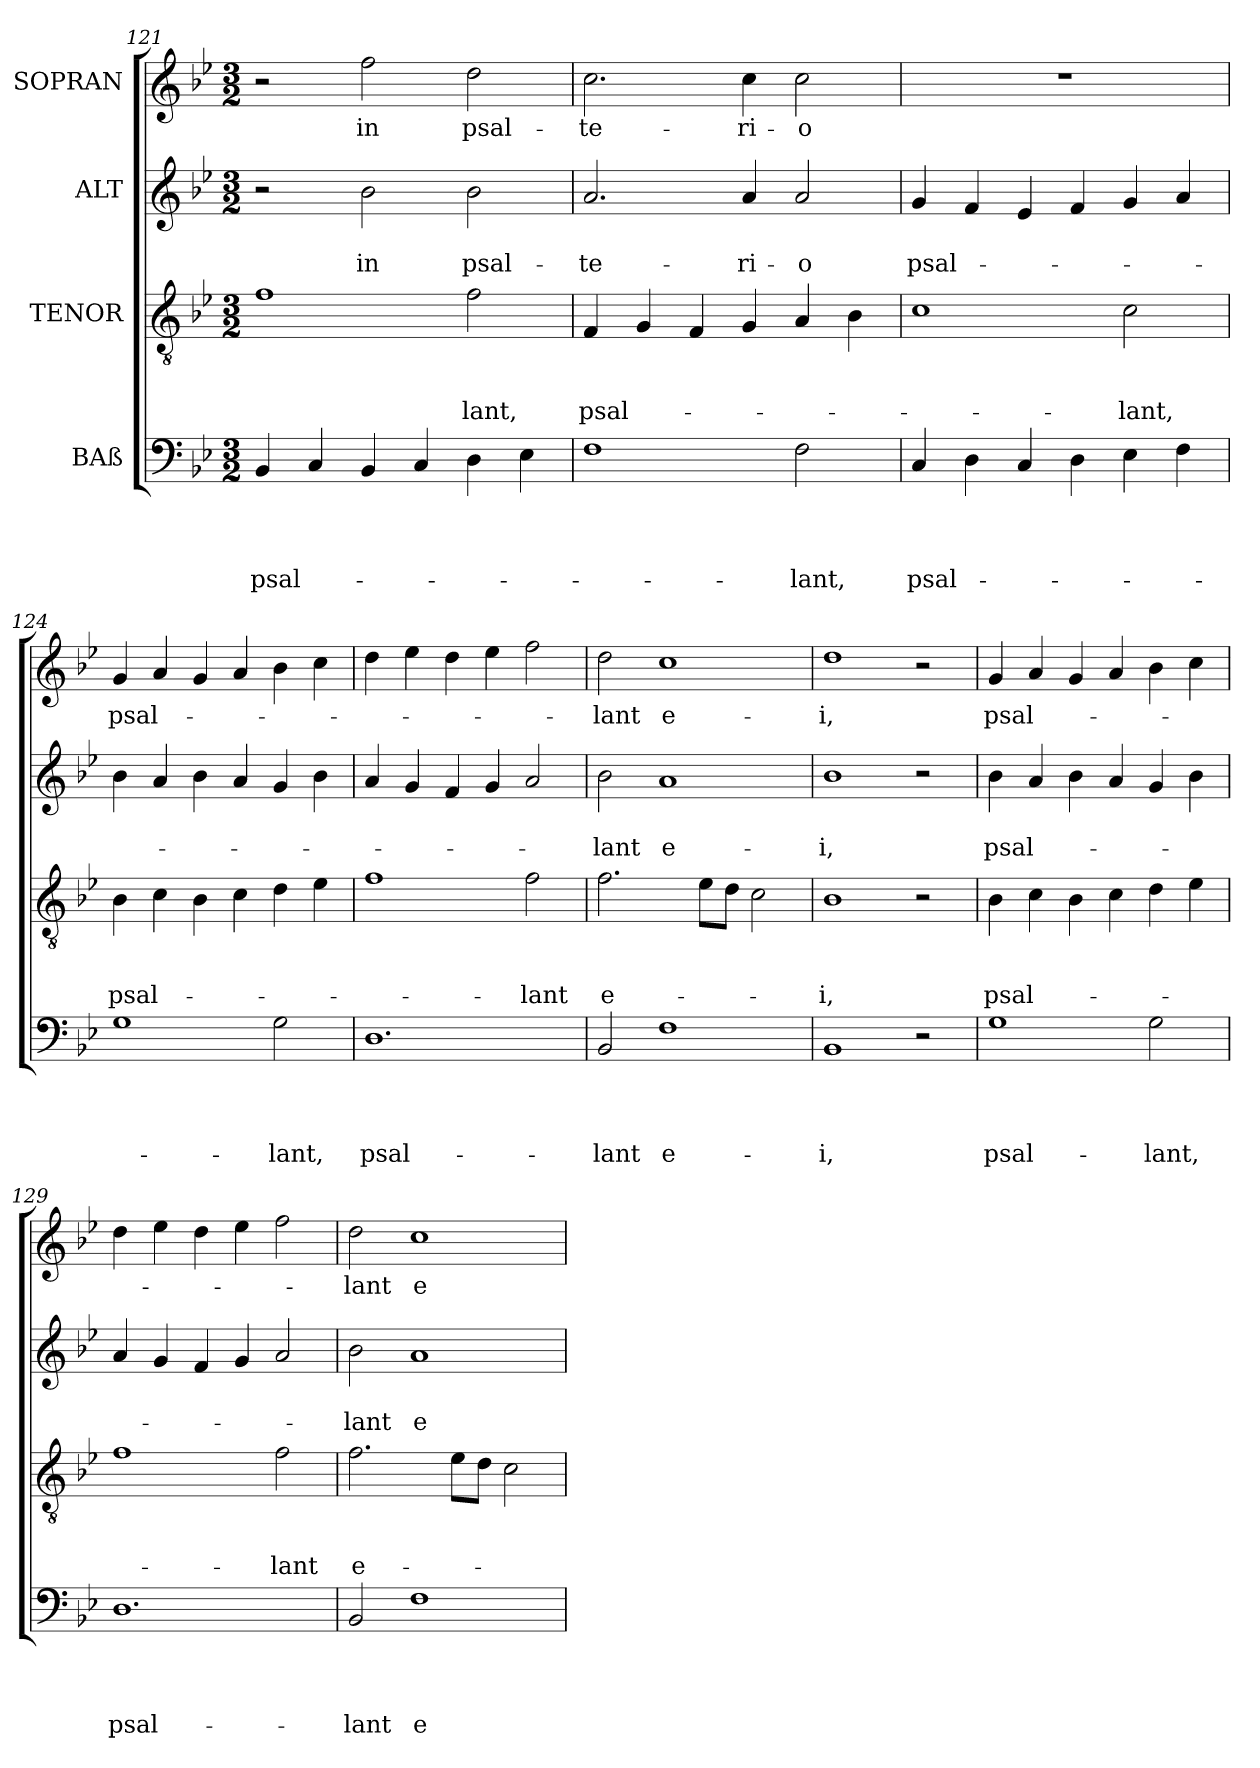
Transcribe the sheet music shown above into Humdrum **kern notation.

**kern	**text	**text	**text	**text	**kern	**text	**text	**text	**kern	**text	**text	**kern	**text
*part4	*part4	*part4	*part4	*part4	*part3	*part3	*part3	*part3	*part2	*part2	*part2	*part1	*part1
*staff4	*staff4	*staff4	*staff4	*staff4	*staff3	*staff3	*staff3	*staff3	*staff2	*staff2	*staff2	*staff1	*staff1
*I"BAß	*	*	*	*	*I"TENOR	*	*	*	*I"ALT	*	*	*I"SOPRAN	*
*clefF4	*	*	*	*	*clefGv2	*	*	*	*clefG2	*	*	*clefG2	*
*k[b-e-]	*	*	*	*	*k[b-e-]	*	*	*	*k[b-e-]	*	*	*k[b-e-]	*
*B-:	*	*	*	*	*B-:	*	*	*	*B-:	*	*	*B-:	*
*M3/2	*	*	*	*	*M3/2	*	*	*	*M3/2	*	*	*M3/2	*
=121	=121	=121	=121	=121	=121	=121	=121	=121	=121	=121	=121	=121	=121
4BB-/	.	.	.	psal-	1f	.	.	.	2r	.	.	2r	.
4C/	.	.	.	.	.	.	.	.	.	.	.	.	.
4BB-/	.	.	.	.	.	.	.	.	2b-\	.	in	2ff\	in
4C/	.	.	.	.	.	.	.	.	.	.	.	.	.
4D\	.	.	.	.	2f\	.	.	-lant,	2b-\	.	psal-	2dd\	psal-
4E-\	.	.	.	.	.	.	.	.	.	.	.	.	.
=122	=122	=122	=122	=122	=122	=122	=122	=122	=122	=122	=122	=122	=122
1F	.	.	.	.	4F/	.	.	psal-	2.a/	.	-te-	2.cc\	-te-
.	.	.	.	.	4G/	.	.	.	.	.	.	.	.
.	.	.	.	.	4F/	.	.	.	.	.	.	.	.
.	.	.	.	.	4G/	.	.	.	4a/	.	-ri-	4cc\	-ri-
2F\	.	.	.	-lant,	4A/	.	.	.	2a/	.	-o	2cc\	-o
.	.	.	.	.	4B-\	.	.	.	.	.	.	.	.
=123	=123	=123	=123	=123	=123	=123	=123	=123	=123	=123	=123	=123	=123
4C/	.	.	.	psal-	1c	.	.	.	4g/	.	psal-	1.r	.
4D\	.	.	.	.	.	.	.	.	4f/	.	.	.	.
4C/	.	.	.	.	.	.	.	.	4e-/	.	.	.	.
4D\	.	.	.	.	.	.	.	.	4f/	.	.	.	.
4E-\	.	.	.	.	2c\	.	.	-lant,	4g/	.	.	.	.
4F\	.	.	.	.	.	.	.	.	4a/	.	.	.	.
=124	=124	=124	=124	=124	=124	=124	=124	=124	=124	=124	=124	=124	=124
1G	.	.	.	.	4B-\	.	.	psal-	4b-\	.	.	4g/	psal-
.	.	.	.	.	4c\	.	.	.	4a/	.	.	4a/	.
.	.	.	.	.	4B-\	.	.	.	4b-\	.	.	4g/	.
.	.	.	.	.	4c\	.	.	.	4a/	.	.	4a/	.
2G\	.	.	.	-lant,	4d\	.	.	.	4g/	.	.	4b-\	.
.	.	.	.	.	4e-\	.	.	.	4b-\	.	.	4cc\	.
!!LO:LB:g=z
=125	=125	=125	=125	=125	=125	=125	=125	=125	=125	=125	=125	=125	=125
1.D	.	.	.	psal-	1f	.	.	.	4a/	.	.	4dd\	.
.	.	.	.	.	.	.	.	.	4g/	.	.	4ee-\	.
.	.	.	.	.	.	.	.	.	4f/	.	.	4dd\	.
.	.	.	.	.	.	.	.	.	4g/	.	.	4ee-\	.
.	.	.	.	.	2f\	.	.	-lant	2a/	.	.	2ff\	.
=126	=126	=126	=126	=126	=126	=126	=126	=126	=126	=126	=126	=126	=126
2BB-/	.	.	.	-lant	2.f\	.	.	e-	2b-\	.	-lant	2dd\	-lant
1F	.	.	.	e-	.	.	.	.	1a	.	e-	1cc	e-
.	.	.	.	.	8e-\L	.	.	.	.	.	.	.	.
.	.	.	.	.	8d\J	.	.	.	.	.	.	.	.
.	.	.	.	.	2c\	.	.	.	.	.	.	.	.
=127	=127	=127	=127	=127	=127	=127	=127	=127	=127	=127	=127	=127	=127
1BB-	.	.	.	-i,	1B-	.	.	-i,	1b-	.	-i,	1dd	-i,
2r	.	.	.	.	2r	.	.	.	2r	.	.	2r	.
=128	=128	=128	=128	=128	=128	=128	=128	=128	=128	=128	=128	=128	=128
1G	.	.	.	psal-	4B-\	.	.	psal-	4b-\	.	psal-	4g/	psal-
.	.	.	.	.	4c\	.	.	.	4a/	.	.	4a/	.
.	.	.	.	.	4B-\	.	.	.	4b-\	.	.	4g/	.
.	.	.	.	.	4c\	.	.	.	4a/	.	.	4a/	.
2G\	.	.	.	-lant,	4d\	.	.	.	4g/	.	.	4b-\	.
.	.	.	.	.	4e-\	.	.	.	4b-\	.	.	4cc\	.
=129	=129	=129	=129	=129	=129	=129	=129	=129	=129	=129	=129	=129	=129
1.D	.	.	.	psal-	1f	.	.	.	4a/	.	.	4dd\	.
.	.	.	.	.	.	.	.	.	4g/	.	.	4ee-\	.
.	.	.	.	.	.	.	.	.	4f/	.	.	4dd\	.
.	.	.	.	.	.	.	.	.	4g/	.	.	4ee-\	.
.	.	.	.	.	2f\	.	.	-lant	2a/	.	.	2ff\	.
=130	=130	=130	=130	=130	=130	=130	=130	=130	=130	=130	=130	=130	=130
2BB-/	.	.	.	-lant	2.f\	.	.	e-	2b-\	.	-lant	2dd\	-lant
1F	.	.	.	e-	.	.	.	.	1a	.	e-	1cc	e-
.	.	.	.	.	8e-\L	.	.	.	.	.	.	.	.
.	.	.	.	.	8d\J	.	.	.	.	.	.	.	.
.	.	.	.	.	2c\	.	.	.	.	.	.	.	.
=	=	=	=	=	=	=	=	=	=	=	=	=	=
*-	*-	*-	*-	*-	*-	*-	*-	*-	*-	*-	*-	*-	*-
